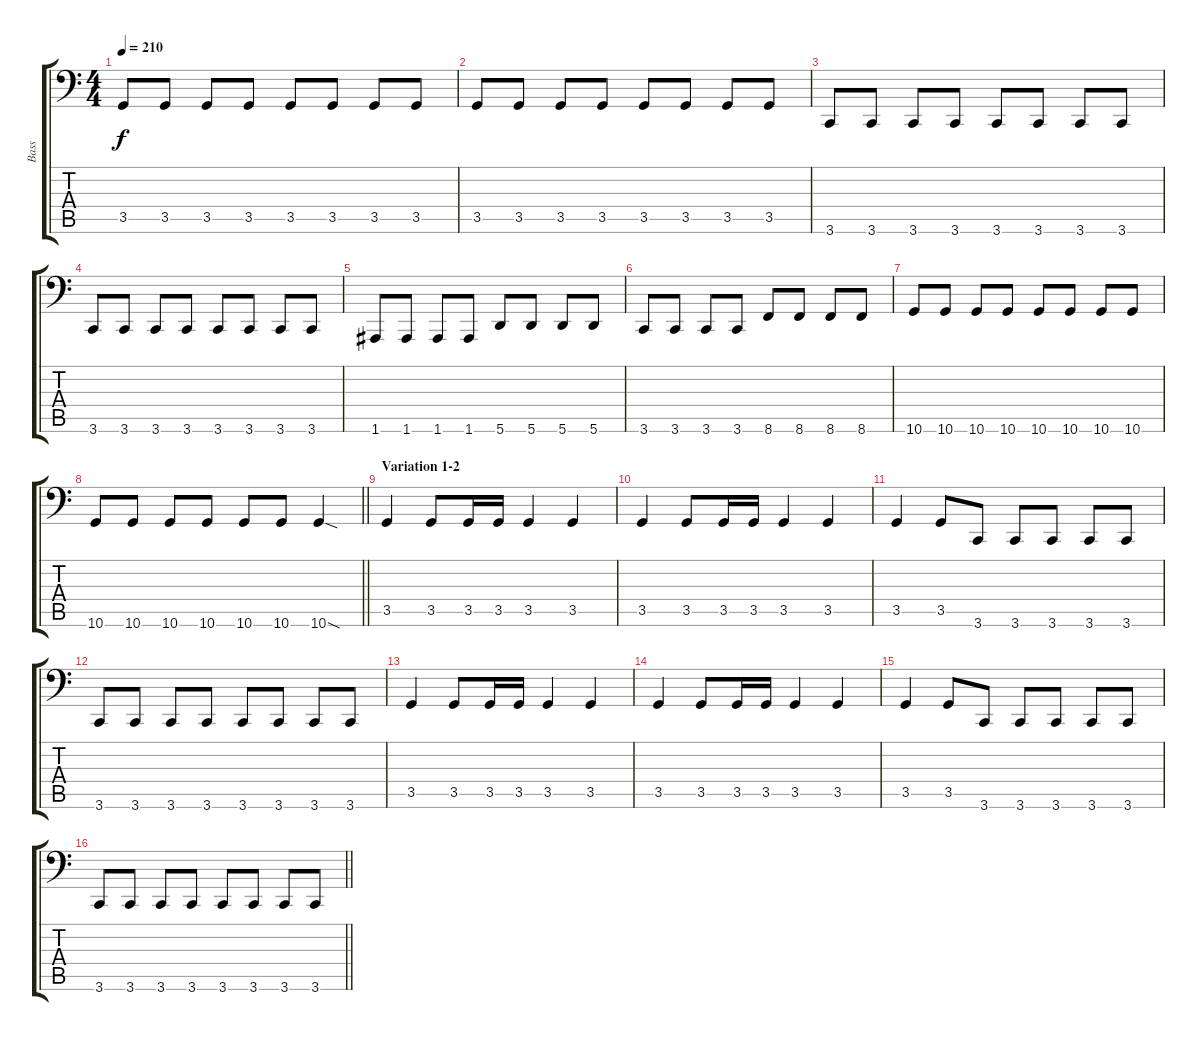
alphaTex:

\track ("Bass" "Bass") {instrument electricbasspick}
\staff {score tabs}
\tuning (C3 G2 D2 A1 E1 A0) {hide}
\ts (4 4)
\tempo 210
\clef f4
\ks c
3.5.8{dy f} 3.5.8 3.5.8 3.5.8 3.5.8 3.5.8 3.5.8 3.5.8 |
3.5.8 3.5.8 3.5.8 3.5.8 3.5.8 3.5.8 3.5.8 3.5.8 |
3.6.8 3.6.8 3.6.8 3.6.8 3.6.8 3.6.8 3.6.8 3.6.8 |
3.6.8 3.6.8 3.6.8 3.6.8 3.6.8 3.6.8 3.6.8 3.6.8 |
1.6.8 1.6.8 1.6.8 1.6.8 5.6.8 5.6.8 5.6.8 5.6.8 |
3.6.8 3.6.8 3.6.8 3.6.8 8.6.8 8.6.8 8.6.8 8.6.8 |
10.6.8 10.6.8 10.6.8 10.6.8 10.6.8 10.6.8 10.6.8 10.6.8 |
\barLineRight lightlight
10.6.8 10.6.8 10.6.8 10.6.8 10.6.8 10.6.8 10.6{sod}.4 |
\section ("" "Variation 1-2")
3.5.4 3.5.8 3.5.16 3.5.16 3.5.4 3.5.4 |
3.5.4 3.5.8 3.5.16 3.5.16 3.5.4 3.5.4 |
3.5.4 3.5.8 3.6.8 3.6.8 3.6.8 3.6.8 3.6.8 |
3.6.8 3.6.8 3.6.8 3.6.8 3.6.8 3.6.8 3.6.8 3.6.8 |
3.5.4 3.5.8 3.5.16 3.5.16 3.5.4 3.5.4 |
3.5.4 3.5.8 3.5.16 3.5.16 3.5.4 3.5.4 |
3.5.4 3.5.8 3.6.8 3.6.8 3.6.8 3.6.8 3.6.8 |
\barLineRight lightlight
3.6.8 3.6.8 3.6.8 3.6.8 3.6.8 3.6.8 3.6.8 3.6.8
